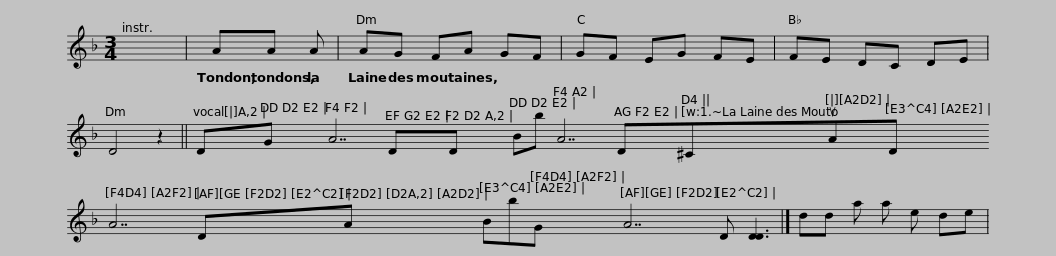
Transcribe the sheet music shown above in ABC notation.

X:1
L:1/8
M:3/4
I:linebreak $
K:Dmin
V:1 treble
V:1
 x6 | AA A | AG FA GF | GF EG FE | FE DC DE | %5
 D4 z2 ||$ DG A7 DD Bb A7 D^CuAD A7 DA BbG A7 D [DD]3 |]$ dd a a e de | %8
